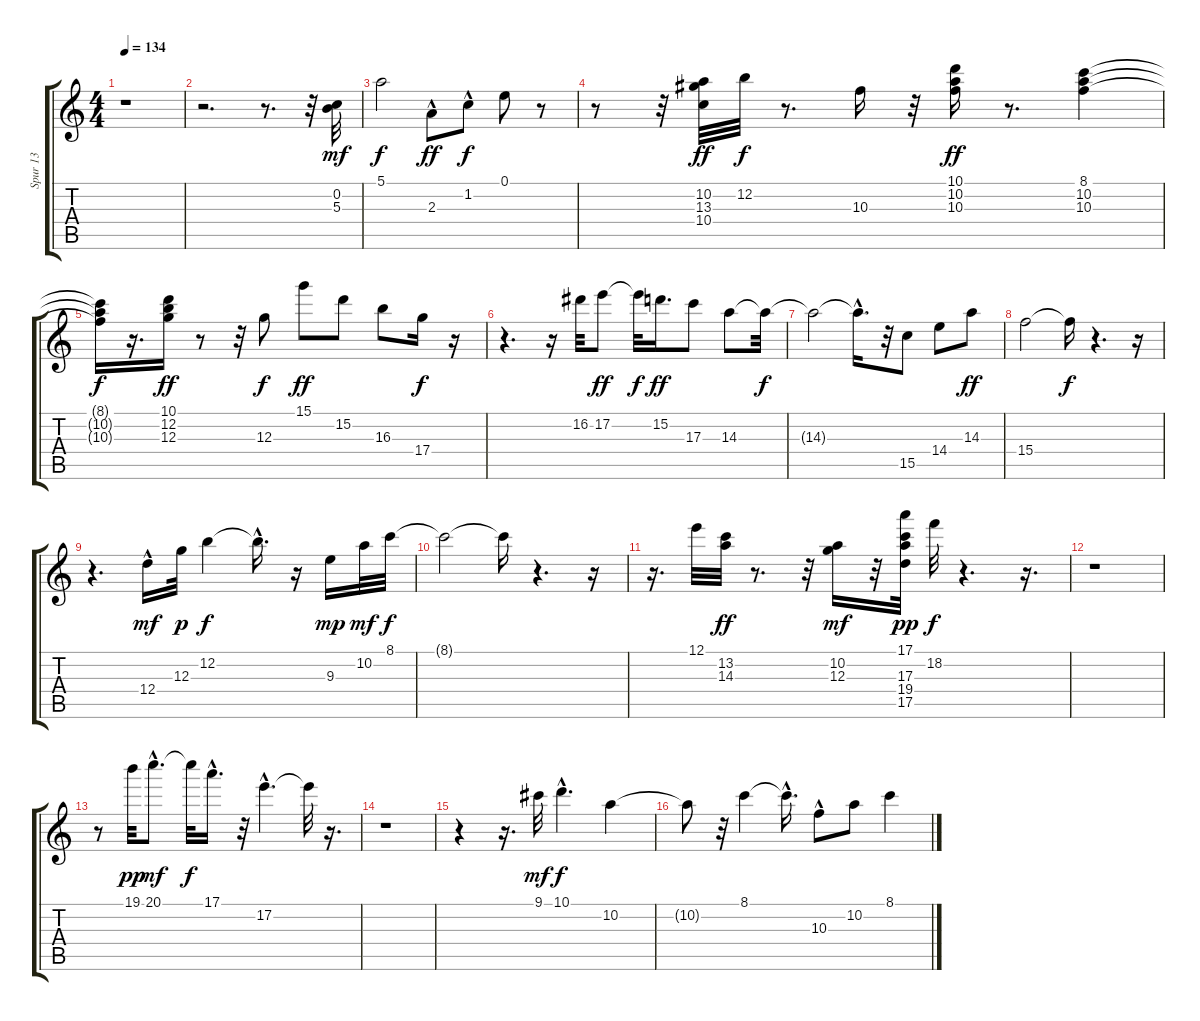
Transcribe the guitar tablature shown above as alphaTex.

\track ("Spur 13" "Spur 13") {instrument acousticguitarnylon}
\staff {score tabs}
\tuning (E4 B3 G3 D3 A2 E2) {hide}
\ts (4 4)
\tempo 134
\clef g2
\ks c
r.1{dy mf instrument acousticguitarnylon} |
r.2{d} r.8{d} r.32 (0.2 5.3).32 |
5.1.2{dy f} 2.3{hac}.8{dy ff} 1.2{hac}.8{dy f} 0.1.8 r.8 |
r.8 r.32 (10.2 13.3 10.4).32{dy ff} 12.2.32{dy f} r.8{d} 10.3.16 r.32 (10.1 10.2 10.3).16{dy ff} r.8{d} (8.1 10.2 10.3).4 |
(8.1{t} 10.2{t} 10.3{t}).16{dy f} r.16{d} (10.1 12.2 12.3).16{dy ff} r.8 r.32 12.3.8{dy f} 15.1.8{dy ff} 15.2.8 16.3.8 17.4.16{dy f} r.16 |
r.4{d} r.16 16.2.32 17.2.8{dy ff} 17.2{t}.32{dy f} 15.2.16{d dy ff} 17.3.8 14.3.8 14.3{t}.32{dy f} |
14.3{t}.2 14.3{hac t}.16{d} r.32 15.5.8 14.4.8 14.3.8{dy ff} |
15.4.2 15.4{t}.16{dy f} r.4{d} r.16 |
r.4{d} 12.4{hac}.16{dy mf} 12.3.32{dy p} 12.2.4{dy f} 12.2{hac t}.16{d} r.16 9.3.16{dy mp} 10.2.32{dy mf} 8.1.32{dy f} |
8.1{t}.2 8.1{t}.16 r.4{d} r.16 |
r.16{d} 12.1.32 (13.2 14.3).32{dy ff} r.8{d} r.32 (10.2 12.3).16{dy mf} r.32 (17.1 17.3 19.4 17.5).32{dy pp} 18.2.32{dy f} r.4{d} r.16{d} |
r.1 |
r.8 19.1.32{dy pp} 20.1{hac}.8{d dy mf} 20.1{t}.32{dy f} 17.1{hac}.16{d} r.32 17.2{hac}.4{d} 17.2{t}.32 r.16{d} |
r.1 |
r.4 r.16{d} 9.1.32{dy mf} 10.1{hac}.4{d dy f} 10.2.4 |
10.2{t}.8 r.32 8.1.4 8.1{hac t}.16{d} 10.3{hac}.8 10.2.8 8.1.4
